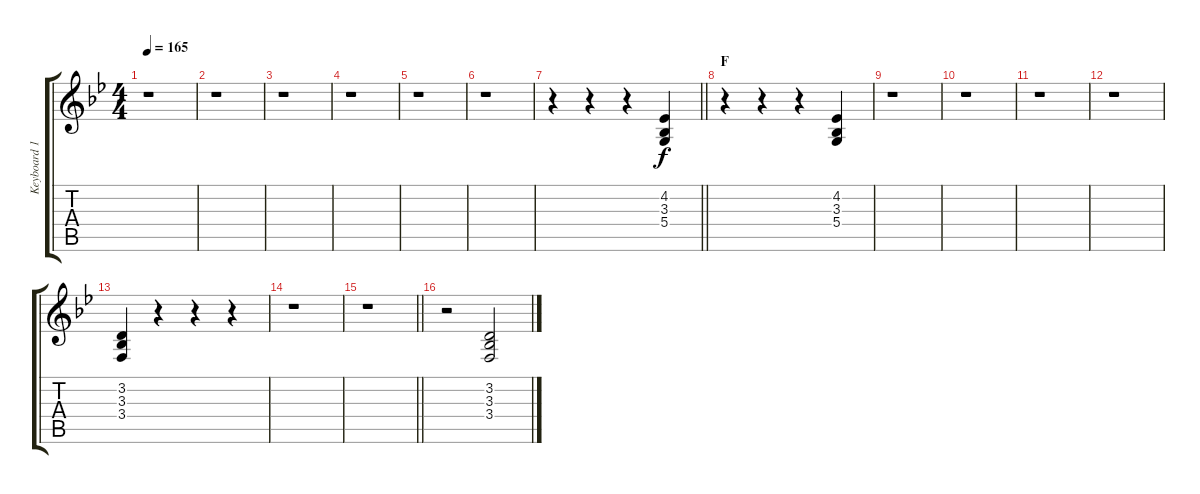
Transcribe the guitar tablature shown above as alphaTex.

\track ("Keyboard 1" "Keyboard 1") {instrument electricgrandpiano}
\staff {score tabs}
\tuning (E4 B3 G3 D3 A2 E2) {hide}
\ts (4 4)
\tempo 165
\clef g2
\ks bb
r.1{dy f} |
r.1 |
r.1 |
r.1 |
r.1 |
r.1 |
\barLineRight lightlight
r.4 r.4 r.4 (4.2 3.3 5.4).4 |
\section ("" "F")
r.4 r.4 r.4 (4.2 3.3 5.4).4 |
r.1 |
r.1 |
r.1 |
r.1 |
(3.2 3.3 3.4).4 r.4 r.4 r.4 |
r.1 |
\barLineRight lightlight
r.1 |
r.2 (3.2 3.3 3.4).2
